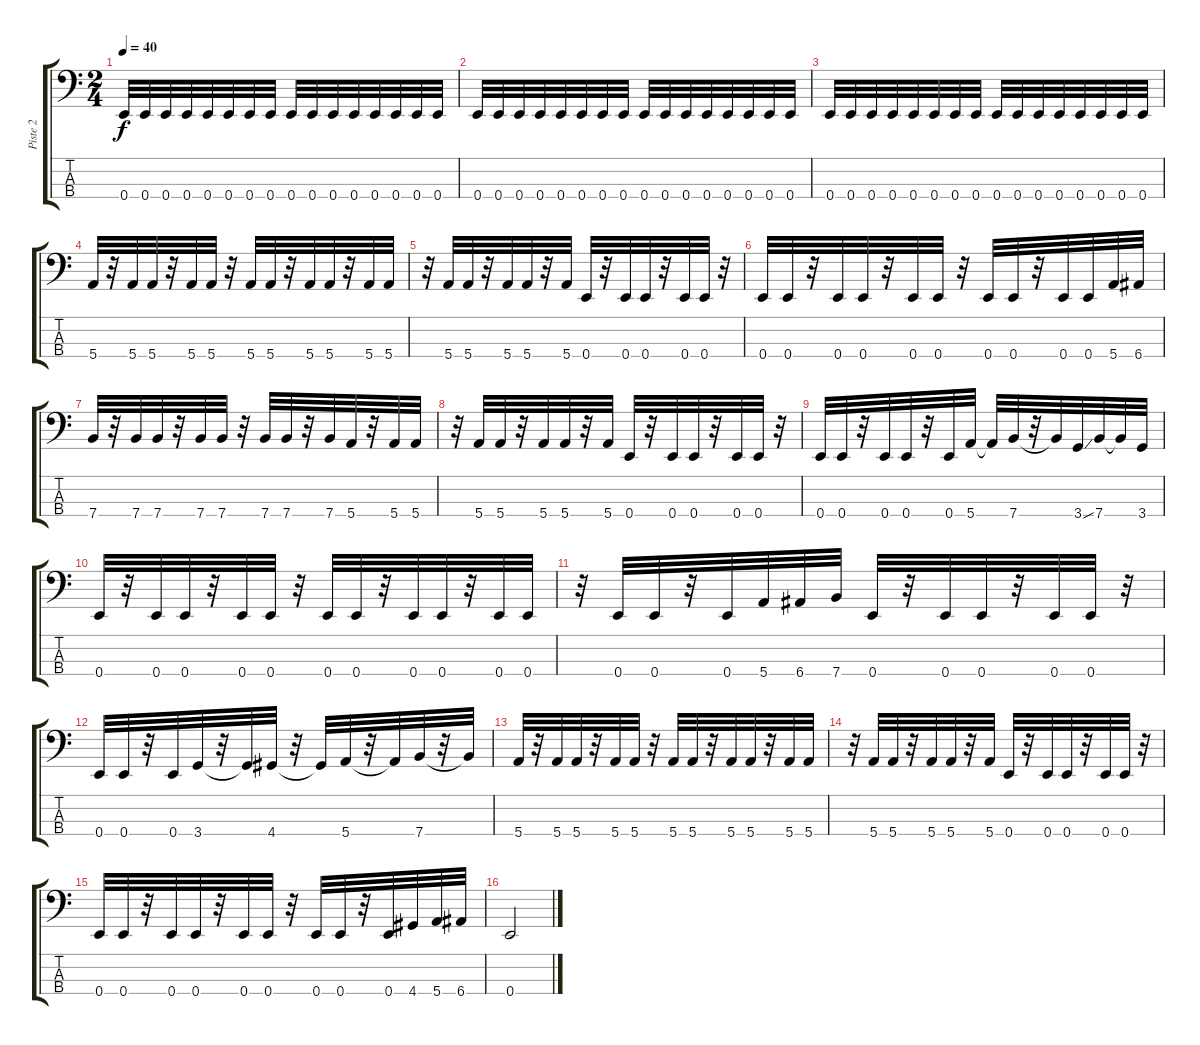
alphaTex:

\track ("Piste 2" "Piste 2") {instrument electricbassfinger}
\staff {score tabs}
\tuning (G2 D2 A1 E1) {hide}
\ts (2 4)
\tempo 40
\clef f4
\ks c
0.4.32{dy f instrument electricbassfinger} 0.4.32 0.4.32 0.4.32 0.4.32 0.4.32 0.4.32 0.4.32 0.4.32 0.4.32 0.4.32 0.4.32 0.4.32 0.4.32 0.4.32 0.4.32 |
0.4.32 0.4.32 0.4.32 0.4.32 0.4.32 0.4.32 0.4.32 0.4.32 0.4.32 0.4.32 0.4.32 0.4.32 0.4.32 0.4.32 0.4.32 0.4.32 |
0.4.32 0.4.32 0.4.32 0.4.32 0.4.32 0.4.32 0.4.32 0.4.32 0.4.32 0.4.32 0.4.32 0.4.32 0.4.32 0.4.32 0.4.32 0.4.32 |
5.4.32 r.32 5.4.32 5.4.32 r.32 5.4.32 5.4.32 r.32 5.4.32 5.4.32 r.32 5.4.32 5.4.32 r.32 5.4.32 5.4.32 |
r.32 5.4.32 5.4.32 r.32 5.4.32 5.4.32 r.32 5.4.32 0.4.32 r.32 0.4.32 0.4.32 r.32 0.4.32 0.4.32 r.32 |
0.4.32 0.4.32 r.32 0.4.32 0.4.32 r.32 0.4.32 0.4.32 r.32 0.4.32 0.4.32 r.32 0.4.32 0.4.32 5.4.32 6.4.32 |
7.4.32 r.32 7.4.32 7.4.32 r.32 7.4.32 7.4.32 r.32 7.4.32 7.4.32 r.32 7.4.32 5.4.32 r.32 5.4.32 5.4.32 |
r.32 5.4.32 5.4.32 r.32 5.4.32 5.4.32 r.32 5.4.32 0.4.32 r.32 0.4.32 0.4.32 r.32 0.4.32 0.4.32 r.32 |
0.4.32 0.4.32 r.32 0.4.32 0.4.32 r.32 0.4.32 5.4.32 5.4{t}.32 7.4.32 r.32 7.4{t}.32 3.4{ss}.32 7.4.32 7.4{t}.32 3.4.32 |
0.4.32 r.32 0.4.32 0.4.32 r.32 0.4.32 0.4.32 r.32 0.4.32 0.4.32 r.32 0.4.32 0.4.32 r.32 0.4.32 0.4.32 |
r.32 0.4.32 0.4.32 r.32 0.4.32 5.4.32 6.4.32 7.4.32 0.4.32 r.32 0.4.32 0.4.32 r.32 0.4.32 0.4.32 r.32 |
0.4.32 0.4.32 r.32 0.4.32 3.4.32 r.32 3.4{t}.32 4.4.32 r.32 4.4{t}.32 5.4.32 r.32 5.4{t}.32 7.4.32 r.32 7.4{t}.32 |
5.4.32 r.32 5.4.32 5.4.32 r.32 5.4.32 5.4.32 r.32 5.4.32 5.4.32 r.32 5.4.32 5.4.32 r.32 5.4.32 5.4.32 |
r.32 5.4.32 5.4.32 r.32 5.4.32 5.4.32 r.32 5.4.32 0.4.32 r.32 0.4.32 0.4.32 r.32 0.4.32 0.4.32 r.32 |
0.4.32 0.4.32 r.32 0.4.32 0.4.32 r.32 0.4.32 0.4.32 r.32 0.4.32 0.4.32 r.32 0.4.32 4.4.32 5.4.32 6.4.32 |
0.4.2
